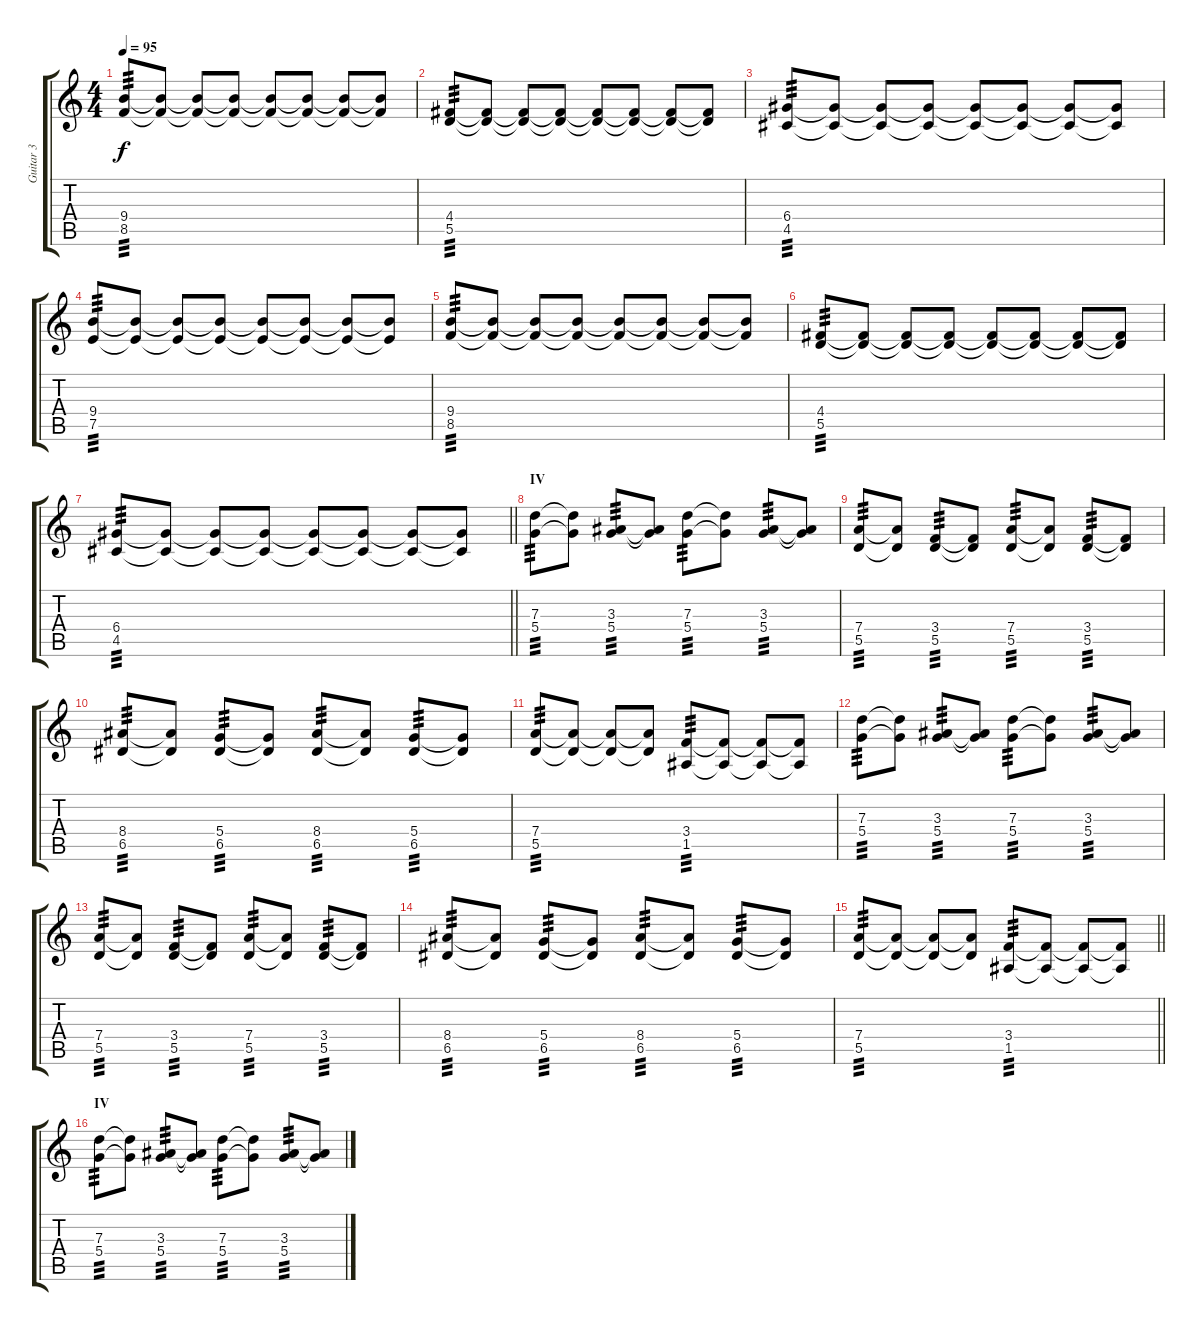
\track ("Guitar 3" "Guitar 3") {instrument distortionguitar}
\staff {score tabs}
\tuning (E4 B3 G3 D3 A2 E2) {hide}
\ts (4 4)
\tempo 95
\clef g2
\ks c
(9.4 8.5).8{tp 3 dy f} (9.4{t} 8.5{t}).8 (9.4{t} 8.5{t}).8 (9.4{t} 8.5{t}).8 (9.4{t} 8.5{t}).8 (9.4{t} 8.5{t}).8 (9.4{t} 8.5{t}).8 (9.4{t} 8.5{t}).8 |
(4.4 5.5).8{tp 3} (4.4{t} 5.5{t}).8 (4.4{t} 5.5{t}).8 (4.4{t} 5.5{t}).8 (4.4{t} 5.5{t}).8 (4.4{t} 5.5{t}).8 (4.4{t} 5.5{t}).8 (4.4{t} 5.5{t}).8 |
(6.4 4.5).8{tp 3} (6.4{t} 4.5{t}).8 (6.4{t} 4.5{t}).8 (6.4{t} 4.5{t}).8 (6.4{t} 4.5{t}).8 (6.4{t} 4.5{t}).8 (6.4{t} 4.5{t}).8 (6.4{t} 4.5{t}).8 |
(9.4 7.5).8{tp 3} (9.4{t} 7.5{t}).8 (9.4{t} 7.5{t}).8 (9.4{t} 7.5{t}).8 (9.4{t} 7.5{t}).8 (9.4{t} 7.5{t}).8 (9.4{t} 7.5{t}).8 (9.4{t} 7.5{t}).8 |
(9.4 8.5).8{tp 3} (9.4{t} 8.5{t}).8 (9.4{t} 8.5{t}).8 (9.4{t} 8.5{t}).8 (9.4{t} 8.5{t}).8 (9.4{t} 8.5{t}).8 (9.4{t} 8.5{t}).8 (9.4{t} 8.5{t}).8 |
(4.4 5.5).8{tp 3} (4.4{t} 5.5{t}).8 (4.4{t} 5.5{t}).8 (4.4{t} 5.5{t}).8 (4.4{t} 5.5{t}).8 (4.4{t} 5.5{t}).8 (4.4{t} 5.5{t}).8 (4.4{t} 5.5{t}).8 |
\barLineRight lightlight
(6.4 4.5).8{tp 3} (6.4{t} 4.5{t}).8 (6.4{t} 4.5{t}).8 (6.4{t} 4.5{t}).8 (6.4{t} 4.5{t}).8 (6.4{t} 4.5{t}).8 (6.4{t} 4.5{t}).8 (6.4{t} 4.5{t}).8 |
\section ("" "IV")
(7.3 5.4).8{tp 3} (7.3{t} 5.4{t}).8 (3.3 5.4).8{tp 3} (3.3{t} 5.4{t}).8 (7.3 5.4).8{tp 3} (7.3{t} 5.4{t}).8 (3.3 5.4).8{tp 3} (3.3{t} 5.4{t}).8 |
(7.4 5.5).8{tp 3} (7.4{t} 5.5{t}).8 (3.4 5.5).8{tp 3} (3.4{t} 5.5{t}).8 (7.4 5.5).8{tp 3} (7.4{t} 5.5{t}).8 (3.4 5.5).8{tp 3} (3.4{t} 5.5{t}).8 |
(8.4 6.5).8{tp 3} (8.4{t} 6.5{t}).8 (5.4 6.5).8{tp 3} (5.4{t} 6.5{t}).8 (8.4 6.5).8{tp 3} (8.4{t} 6.5{t}).8 (5.4 6.5).8{tp 3} (5.4{t} 6.5{t}).8 |
(7.4 5.5).8{tp 3} (7.4{t} 5.5{t}).8 (7.4{t} 5.5{t}).8 (7.4{t} 5.5{t}).8 (3.4 1.5).8{tp 3} (3.4{t} 1.5{t}).8 (3.4{t} 1.5{t}).8 (3.4{t} 1.5{t}).8 |
(7.3 5.4).8{tp 3} (7.3{t} 5.4{t}).8 (3.3 5.4).8{tp 3} (3.3{t} 5.4{t}).8 (7.3 5.4).8{tp 3} (7.3{t} 5.4{t}).8 (3.3 5.4).8{tp 3} (3.3{t} 5.4{t}).8 |
(7.4 5.5).8{tp 3} (7.4{t} 5.5{t}).8 (3.4 5.5).8{tp 3} (3.4{t} 5.5{t}).8 (7.4 5.5).8{tp 3} (7.4{t} 5.5{t}).8 (3.4 5.5).8{tp 3} (3.4{t} 5.5{t}).8 |
(8.4 6.5).8{tp 3} (8.4{t} 6.5{t}).8 (5.4 6.5).8{tp 3} (5.4{t} 6.5{t}).8 (8.4 6.5).8{tp 3} (8.4{t} 6.5{t}).8 (5.4 6.5).8{tp 3} (5.4{t} 6.5{t}).8 |
\barLineRight lightlight
(7.4 5.5).8{tp 3} (7.4{t} 5.5{t}).8 (7.4{t} 5.5{t}).8 (7.4{t} 5.5{t}).8 (3.4 1.5).8{tp 3} (3.4{t} 1.5{t}).8 (3.4{t} 1.5{t}).8 (3.4{t} 1.5{t}).8 |
\section ("" "IV")
(7.3 5.4).8{tp 3} (7.3{t} 5.4{t}).8 (3.3 5.4).8{tp 3} (3.3{t} 5.4{t}).8 (7.3 5.4).8{tp 3} (7.3{t} 5.4{t}).8 (3.3 5.4).8{tp 3} (3.3{t} 5.4{t}).8
